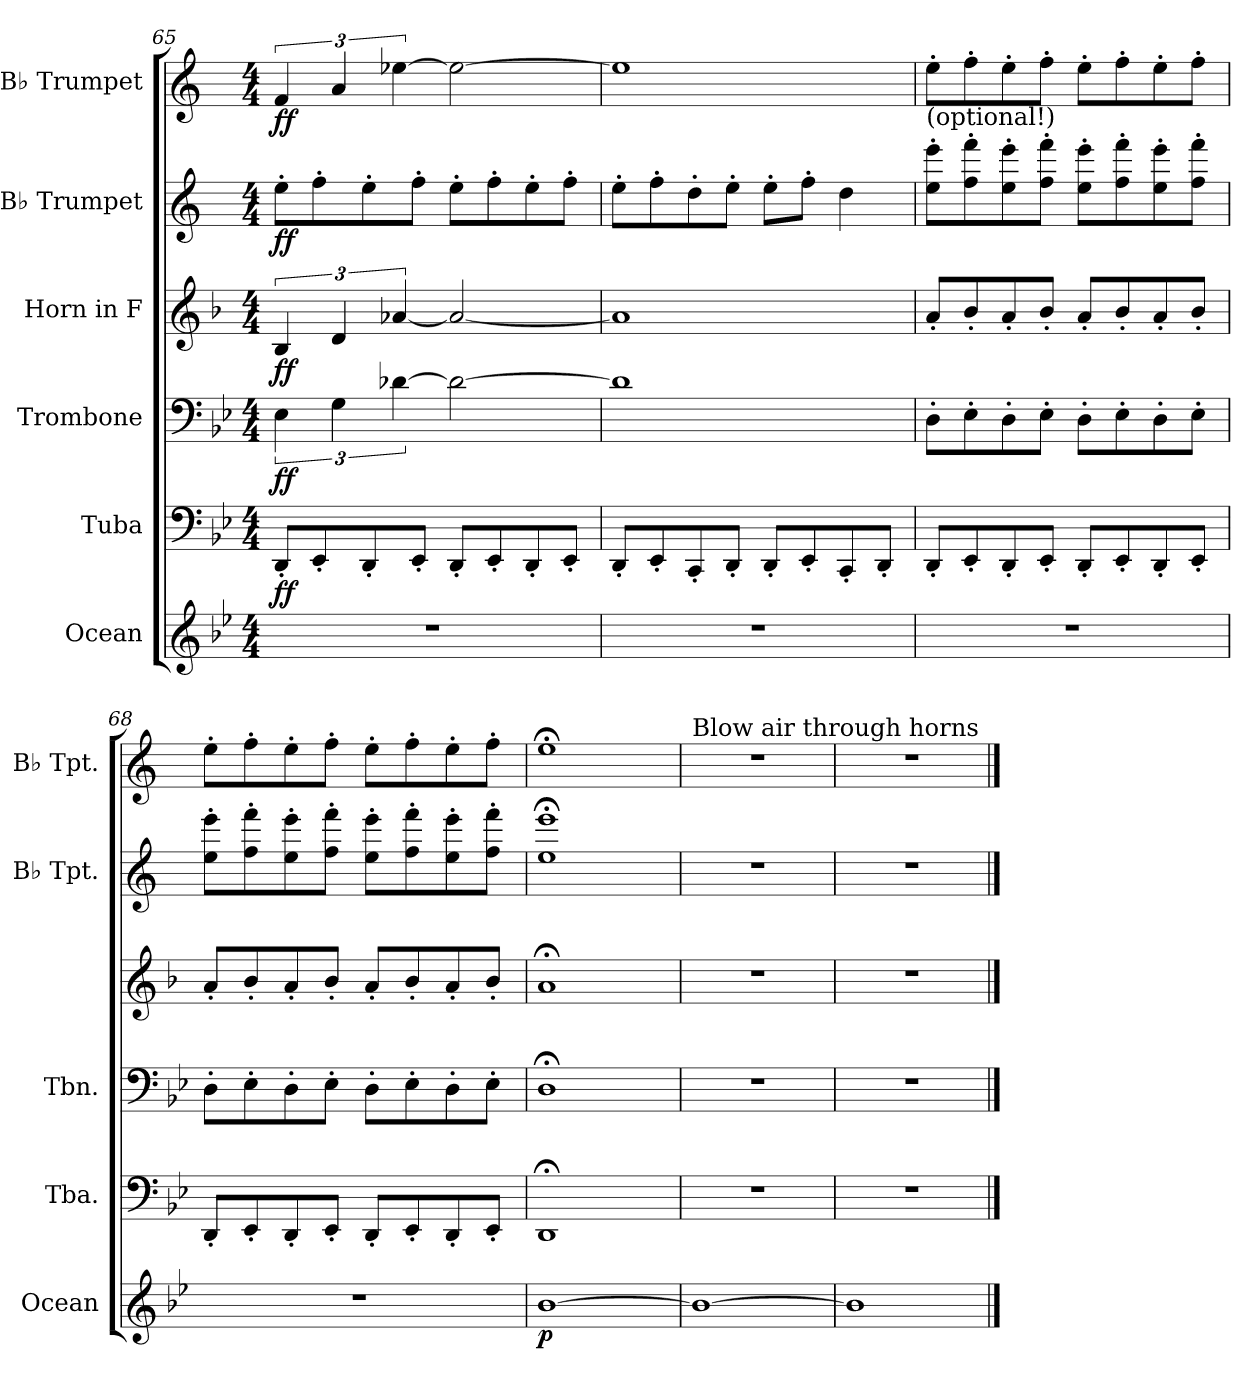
**kern	**dynam	**kern	**dynam	**kern	**dynam	**kern	**dynam	**kern	**dynam	**kern	**dynam
*part6	*part6	*part5	*part5	*part4	*part4	*part3	*part3	*part2	*part2	*part1	*part1
*staff6	*staff6	*staff5	*staff5	*staff4	*staff4	*staff3	*staff3	*staff2	*staff2	*staff1	*staff1
*I"Ocean	*	*I"Tuba	*	*I"Trombone	*	*I"Horn in F	*	*I"B♭ Trumpet	*	*I"B♭ Trumpet	*
*I'Ocean	*	*I'Tba.	*	*I'Tbn.	*	*	*	*I'B♭ Tpt.	*	*I'B♭ Tpt.	*
*clefG2	*	*clefF4	*	*clefF4	*	*clefG2	*	*clefG2	*	*clefG2	*
*	*	*	*	*	*	*ITrd4c7	*	*ITrd1c2	*	*ITrd1c2	*
*k[b-e-]	*	*k[b-e-]	*	*k[b-e-]	*	*k[b-e-]	*	*k[b-e-]	*	*k[b-e-]	*
*M4/4	*	*M4/4	*	*M4/4	*	*M4/4	*	*M4/4	*	*M4/4	*
=65	=65	=65	=65	=65	=65	=65	=65	=65	=65	=65	=65
!	!	!	!LO:DY:b	!	!LO:DY:b	!	!LO:DY:b	!	!LO:DY:b	!	!LO:DY:b
1r	.	8DD'/L	ff	6E-\	ff	6E-/	ff	8dd'\L	ff	6e-/	ff
.	.	8EE-'/	.	.	.	.	.	8ee-'\	.	.	.
.	.	.	.	6G\	.	6G/	.	.	.	6g/	.
.	.	8DD'/	.	.	.	.	.	8dd'\	.	.	.
.	.	.	.	[6d-X\	.	[6d-X/	.	.	.	[6dd-X\	.
.	.	8EE-'/J	.	.	.	.	.	8ee-'\J	.	.	.
.	.	8DD'/L	.	2d-\_	.	2d-/_	.	8dd'\L	.	2dd-\_	.
.	.	8EE-'/	.	.	.	.	.	8ee-'\	.	.	.
.	.	8DD'/	.	.	.	.	.	8dd'\	.	.	.
.	.	8EE-'/J	.	.	.	.	.	8ee-'\J	.	.	.
=66	=66	=66	=66	=66	=66	=66	=66	=66	=66	=66	=66
1r	.	8DD'/L	.	1d-]	.	1d-]	.	8dd'\L	.	1dd-]	.
.	.	8EE-'/	.	.	.	.	.	8ee-'\	.	.	.
.	.	8CC'/	.	.	.	.	.	8cc'\	.	.	.
.	.	8DD'/J	.	.	.	.	.	8dd'\J	.	.	.
.	.	8DD'/L	.	.	.	.	.	8dd'\L	.	.	.
.	.	8EE-'/	.	.	.	.	.	8ee-'\J	.	.	.
.	.	8CC'/	.	.	.	.	.	4cc\	.	.	.
.	.	8DD'/J	.	.	.	.	.	.	.	.	.
=67	=67	=67	=67	=67	=67	=67	=67	=67	=67	=67	=67
*	*	*	*	*	*	*	*	*	*	*MM110	*
!	!	!	!	!	!	!	!	!LO:TX:a:t=(optional!)	!	!	!
1r	.	8DD'/L	.	8D'\L	.	8d'/L	.	8dd\' 8ddd\'L	.	8dd'\L	.
.	.	8EE-'/	.	8E-'\	.	8e-'/	.	8ee-\' 8eee-\'	.	8ee-'\	.
.	.	8DD'/	.	8D'\	.	8d'/	.	8dd\' 8ddd\'	.	8dd'\	.
.	.	8EE-'/J	.	8E-'\J	.	8e-'/J	.	8ee-\' 8eee-\'J	.	8ee-'\J	.
*	*	*	*	*	*	*	*	*	*	*MM100	*
.	.	8DD'/L	.	8D'\L	.	8d'/L	.	8dd\' 8ddd\'L	.	8dd'\L	.
.	.	8EE-'/	.	8E-'\	.	8e-'/	.	8ee-\' 8eee-\'	.	8ee-'\	.
.	.	8DD'/	.	8D'\	.	8d'/	.	8dd\' 8ddd\'	.	8dd'\	.
.	.	8EE-'/J	.	8E-'\J	.	8e-'/J	.	8ee-\' 8eee-\'J	.	8ee-'\J	.
!!LO:LB:g=z
=68	=68	=68	=68	=68	=68	=68	=68	=68	=68	=68	=68
*	*	*	*	*	*	*	*	*	*	*MM90	*
1r	.	8DD'/L	.	8D'\L	.	8d'/L	.	8dd\' 8ddd\'L	.	8dd'\L	.
.	.	8EE-'/	.	8E-'\	.	8e-'/	.	8ee-\' 8eee-\'	.	8ee-'\	.
.	.	8DD'/	.	8D'\	.	8d'/	.	8dd\' 8ddd\'	.	8dd'\	.
.	.	8EE-'/J	.	8E-'\J	.	8e-'/J	.	8ee-\' 8eee-\'J	.	8ee-'\J	.
*	*	*	*	*	*	*	*	*	*	*MM80	*
.	.	8DD'/L	.	8D'\L	.	8d'/L	.	8dd\' 8ddd\'L	.	8dd'\L	.
.	.	8EE-'/	.	8E-'\	.	8e-'/	.	8ee-\' 8eee-\'	.	8ee-'\	.
*	*	*	*	*	*	*	*	*	*	*MM70	*
.	.	8DD'/	.	8D'\	.	8d'/	.	8dd\' 8ddd\'	.	8dd'\	.
.	.	8EE-'Z/J	.	8E-'Z\J	.	8e-'Z/J	.	8ee-\'Z 8eee-\'ZJ	.	8ee-'Z\J	.
=69	=69	=69	=69	=69	=69	=69	=69	=69	=69	=69	=69
!	!LO:DY:b	!	!	!	!	!	!	!	!	!	!
[1b-	p	1DD;	.	1D;<	.	1d;	.	1dd;< 1ddd;<	.	1dd;<	.
=70	=70	=70	=70	=70	=70	=70	=70	=70	=70	=70	=70
!	!	!	!	!	!	!	!	!	!	!LO:TX:a:t=Blow air through horns	!
1b-_	.	1r	.	1r	.	1r	.	1r	.	1r	.
=71	=71	=71	=71	=71	=71	=71	=71	=71	=71	=71	=71
1b-]	.	1r	.	1r	.	1r	.	1r	.	1r	.
==	==	==	==	==	==	==	==	==	==	==	==
*-	*-	*-	*-	*-	*-	*-	*-	*-	*-	*-	*-
